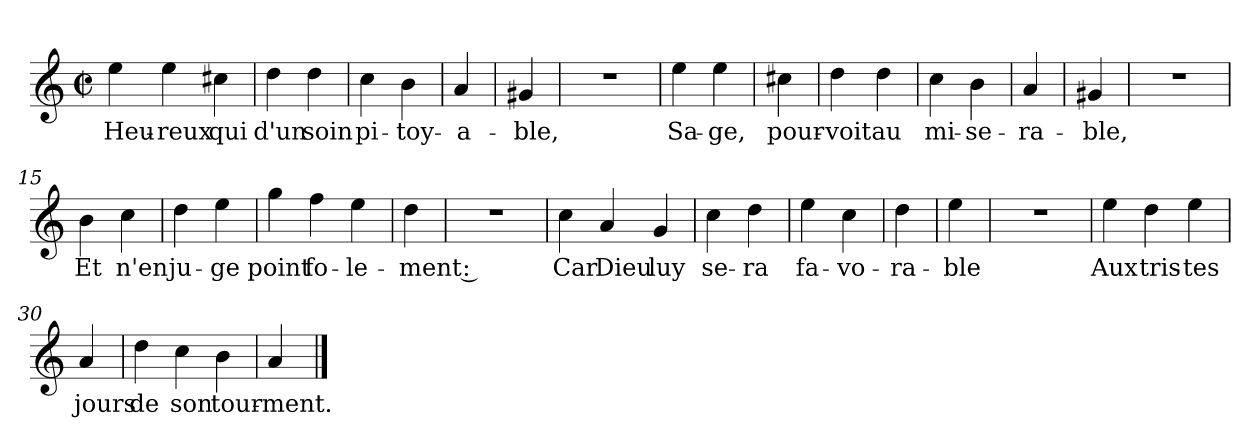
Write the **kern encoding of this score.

**kern	**text
*part1	*part1
*staff1	*staff1
*clefG2	*
*k[]	*
*C:	*
*M2/2	*
*met(c|)	*
=1	=1
4ee	Heu-
4ee	-reux
4cc#X	qui
=3	=3
4dd	d'un
4dd	soin
=4	=4
4cc	pi-
4b	-toy-
=5	=5
4a	-a-
=6	=6
4g#X	-ble,
=7	=7
1r	.
=8	=8
4ee	Sa-
4ee	-ge,
=9	=9
4cc#X	pour-
=10	=10
4dd	-voit
4dd	au
=11	=11
4cc	mi-
4b	-se-
=12	=12
4a	-ra-
=13	=13
4g#X	-ble,
=14	=14
1r	.
=15	=15
4b	Et
4cc	n'en
=16	=16
4dd	ju-
4ee	-ge
=17	=17
4gg	point
4ff	fo-
4ee	-le-
=19	=19
4dd	-ment :
=20	=20
1r	.
=21	=21
4cc	Car
4a	Dieu
4g	luy
=23	=23
4cc	se-
4dd	-ra
=24	=24
4ee	fa-
4cc	-vo-
=25	=25
4dd	-ra-
=26	=26
4ee	-ble
=27	=27
1r	.
=28	=28
4ee	Aux
4dd	tris-
4ee	-tes
=30	=30
4a	jours
=31	=31
4dd	de
4cc	son
4b	tour-
=33	=33
4a	-ment.
==	==
*-	*-
